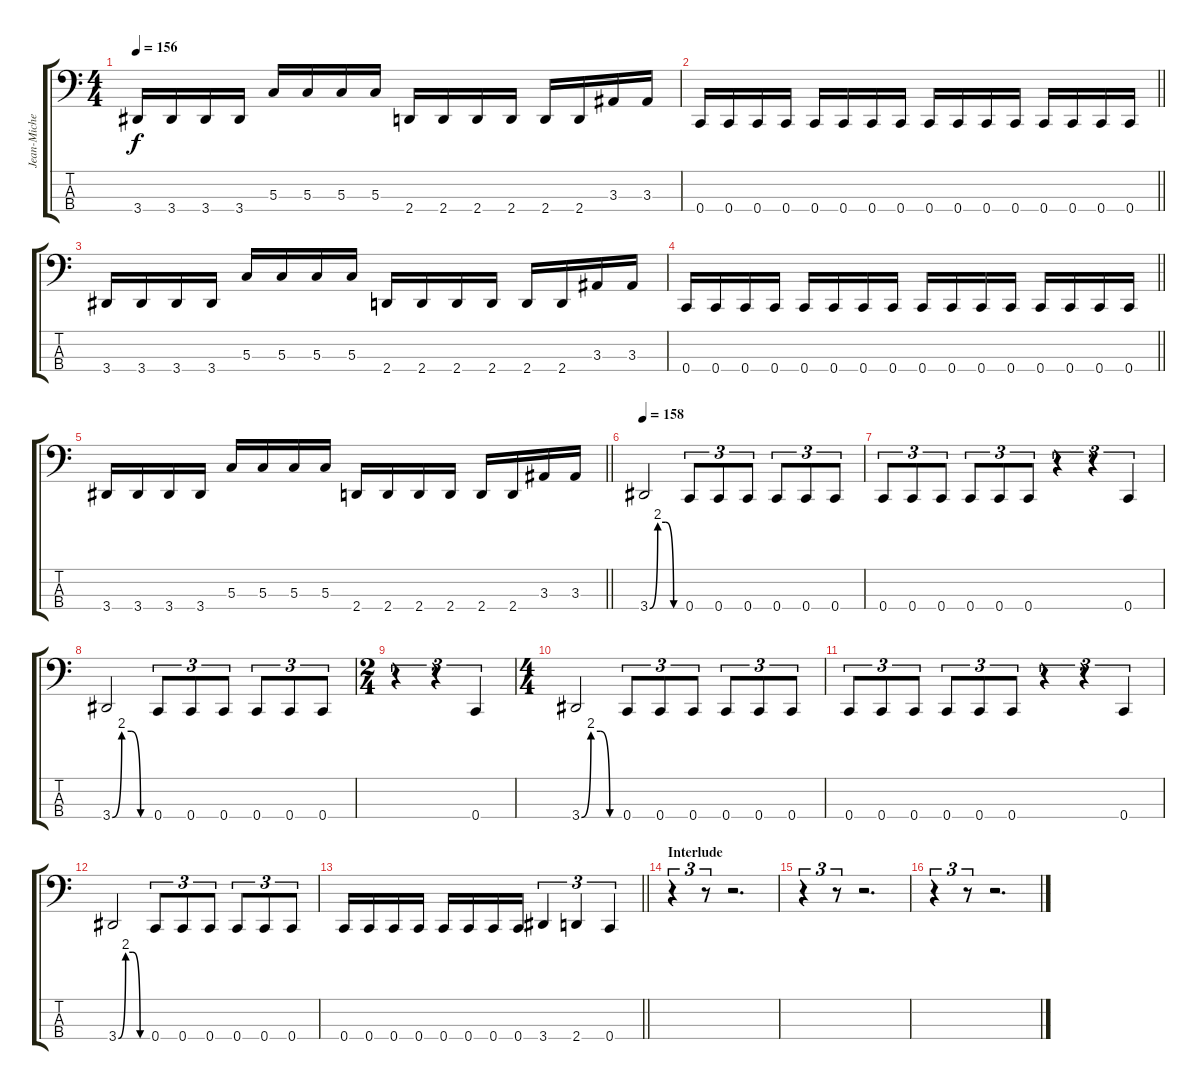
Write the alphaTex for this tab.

\track ("Jean-Michel Labadie" "Jean-Miche") {instrument electricbassfinger}
\staff {score tabs}
\tuning (F2 C2 G1 C1) {hide}
\ts (4 4)
\tempo 156
\clef f4
\ks c
3.4.16{dy f} 3.4.16 3.4.16 3.4.16 5.3.16 5.3.16 5.3.16 5.3.16 2.4.16 2.4.16 2.4.16 2.4.16 2.4.16 2.4.16 3.3.16 3.3.16 |
\barLineRight lightlight
0.4.16 0.4.16 0.4.16 0.4.16 0.4.16 0.4.16 0.4.16 0.4.16 0.4.16 0.4.16 0.4.16 0.4.16 0.4.16 0.4.16 0.4.16 0.4.16 |
3.4.16 3.4.16 3.4.16 3.4.16 5.3.16 5.3.16 5.3.16 5.3.16 2.4.16 2.4.16 2.4.16 2.4.16 2.4.16 2.4.16 3.3.16 3.3.16 |
\barLineRight lightlight
0.4.16 0.4.16 0.4.16 0.4.16 0.4.16 0.4.16 0.4.16 0.4.16 0.4.16 0.4.16 0.4.16 0.4.16 0.4.16 0.4.16 0.4.16 0.4.16 |
\barLineRight lightlight
3.4.16 3.4.16 3.4.16 3.4.16 5.3.16 5.3.16 5.3.16 5.3.16 2.4.16 2.4.16 2.4.16 2.4.16 2.4.16 2.4.16 3.3.16 3.3.16 |
\section ("" "")
\tempo 158
3.4{be (custom 0 0 15 8 30 8 45 0 60 0)}.2 0.4.8{tu (3 2)} 0.4.8{tu (3 2)} 0.4.8{tu (3 2)} 0.4.8{tu (3 2)} 0.4.8{tu (3 2)} 0.4.8{tu (3 2)} |
0.4.8{tu (3 2)} 0.4.8{tu (3 2)} 0.4.8{tu (3 2)} 0.4.8{tu (3 2)} 0.4.8{tu (3 2)} 0.4.8{tu (3 2)} r.4{tu (3 2)} r.4{tu (3 2)} 0.4.4{tu (3 2)} |
3.4{be (custom 0 0 15 8 30 8 45 0 60 0)}.2 0.4.8{tu (3 2)} 0.4.8{tu (3 2)} 0.4.8{tu (3 2)} 0.4.8{tu (3 2)} 0.4.8{tu (3 2)} 0.4.8{tu (3 2)} |
\ts (2 4)
r.4{tu (3 2)} r.4{tu (3 2)} 0.4.4{tu (3 2)} |
\ts (4 4)
3.4{be (custom 0 0 15 8 30 8 45 0 60 0)}.2 0.4.8{tu (3 2)} 0.4.8{tu (3 2)} 0.4.8{tu (3 2)} 0.4.8{tu (3 2)} 0.4.8{tu (3 2)} 0.4.8{tu (3 2)} |
0.4.8{tu (3 2)} 0.4.8{tu (3 2)} 0.4.8{tu (3 2)} 0.4.8{tu (3 2)} 0.4.8{tu (3 2)} 0.4.8{tu (3 2)} r.4{tu (3 2)} r.4{tu (3 2)} 0.4.4{tu (3 2)} |
3.4{be (custom 0 0 15 8 30 8 45 0 60 0)}.2 0.4.8{tu (3 2)} 0.4.8{tu (3 2)} 0.4.8{tu (3 2)} 0.4.8{tu (3 2)} 0.4.8{tu (3 2)} 0.4.8{tu (3 2)} |
\barLineRight lightlight
0.4.16 0.4.16 0.4.16 0.4.16 0.4.16 0.4.16 0.4.16 0.4.16 3.4.4{tu (3 2)} 2.4.4{tu (3 2)} 0.4.4{tu (3 2)} |
\section ("" "Interlude")
r.4{tu (3 2)} r.8{tu (3 2)} r.2{d} |
r.4{tu (3 2)} r.8{tu (3 2)} r.2{d} |
r.4{tu (3 2)} r.8{tu (3 2)} r.2{d}
